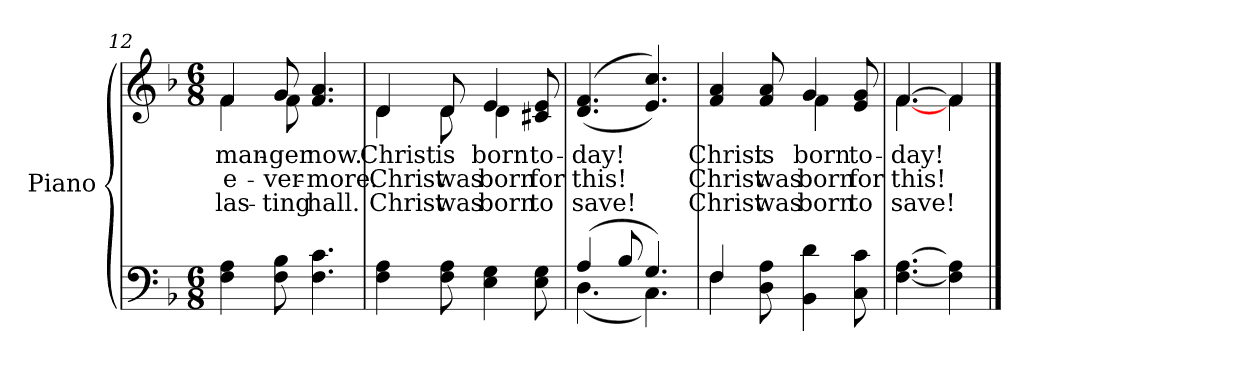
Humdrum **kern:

**kern	**kern	**text	**text	**text
*part2	*part1	*part1	*part1	*part1
*staff2	*staff1	*staff1	*staff1	*staff1
*I"Piano	*I"Piano	*	*	*
*I'Pno.	*I'Pno.	*	*	*
!!LO:LB:g=z
*clefF4	*clefG2	*	*	*
*k[b-]	*k[b-]	*	*	*
*F:	*F:	*	*	*
*M6/8	*M6/8	*	*	*
=12	=12	=12	=12	=12
!	!	!LO:LY:b:color=#000000	!LO:LY:b:color=#000000	!LO:LY:b:color=#000000
*	*^	*	*	*
4Fi\ 4Ai	4fi/	4fi\	man-	-e-	-las-
!	!	!	!LO:LY:b:color=#000000	!LO:LY:b:color=#000000	!LO:LY:b:color=#000000
8Fi\ 8B-i	8gi/	8fi\	-ger	-ver-	-ting
!	!	!	!LO:LY:b:color=#000000	!LO:LY:b:color=#000000	!LO:LY:b:color=#000000
4.Fi\ 4.ci	4.fi/ 4.ai	4.ryy	now.	-more.	hall.
=13	=13	=13	=13	=13	=13
!	!	!	!LO:LY:b:color=#000000	!LO:LY:b:color=#000000	!LO:LY:b:color=#000000
4Fi\ 4Ai	4di/	4di\	Christ	Christ	Christ
!	!	!	!LO:LY:b:color=#000000	!LO:LY:b:color=#000000	!LO:LY:b:color=#000000
8Fi\ 8Ai	8di/	8di\	is	was	was
!	!	!	!LO:LY:b:color=#000000	!LO:LY:b:color=#000000	!LO:LY:b:color=#000000
4Ei\ 4Gi	4ei/	4di\	born	born	born
!	!	!	!LO:LY:b:color=#000000	!LO:LY:b:color=#000000	!LO:LY:b:color=#000000
8Ei\ 8Gi	8c#Xi/ 8ei	8ryy	to-	for	to
*	*v	*v	*	*	*
!!LO:LB:g=z
=14	=14	=14	=14	=14
*^	*	*	*	*
*	*	*^	*	*	*
!	!	!	!	!LO:LY:b:color=#000000	!LO:LY:b:color=#000000	!LO:LY:b:color=#000000
*	*	*v	*v	*	*	*
(4Ai/	(4.Di\	((4.di/ 4.fi	-day!	this!	save!
8B-i/	.	.	.	.	.
4.Gi/)	4.Ci\)	4.ei/ 4.cci))	.	.	.
=15	=15	=15	=15	=15	=15
!	!	!	!LO:LY:b:color=#000000	!LO:LY:b:color=#000000	!LO:LY:b:color=#000000
*	*	*^	*	*	*
4Fi/	4Fi\	4fi/ 4ai	4.ryy	Christ	Christ	Christ
!	!	!	!	!LO:LY:b:color=#000000	!LO:LY:b:color=#000000	!LO:LY:b:color=#000000
8Di\ 8Ai	2ryy	8fi/ 8ai	.	is	was	was
!	!	!	!	!LO:LY:b:color=#000000	!LO:LY:b:color=#000000	!LO:LY:b:color=#000000
4BB-i\ 4di	.	4gi/	4fi\	born	born	born
!	!	!	!	!LO:LY:b:color=#000000	!LO:LY:b:color=#000000	!LO:LY:b:color=#000000
8Ci\ 8ci	.	8ei/ 8gi	8ryy	to-	for	to
*v	*v	*	*	*	*	*
=16	=16	=16	=16	=16	=16
!	!	!	!LO:LY:b:color=#000000	!LO:LY:b:color=#000000	!LO:LY:b:color=#000000
[4.Fi\ [4.Ai	[4.fi/	[4.fi\	-day!	this!	save!
4Fi\] 4Ai]	4fi/]	4fi\	.	.	.
*	*v	*v	*	*	*
==	==	==	==	==
*-	*-	*-	*-	*-
